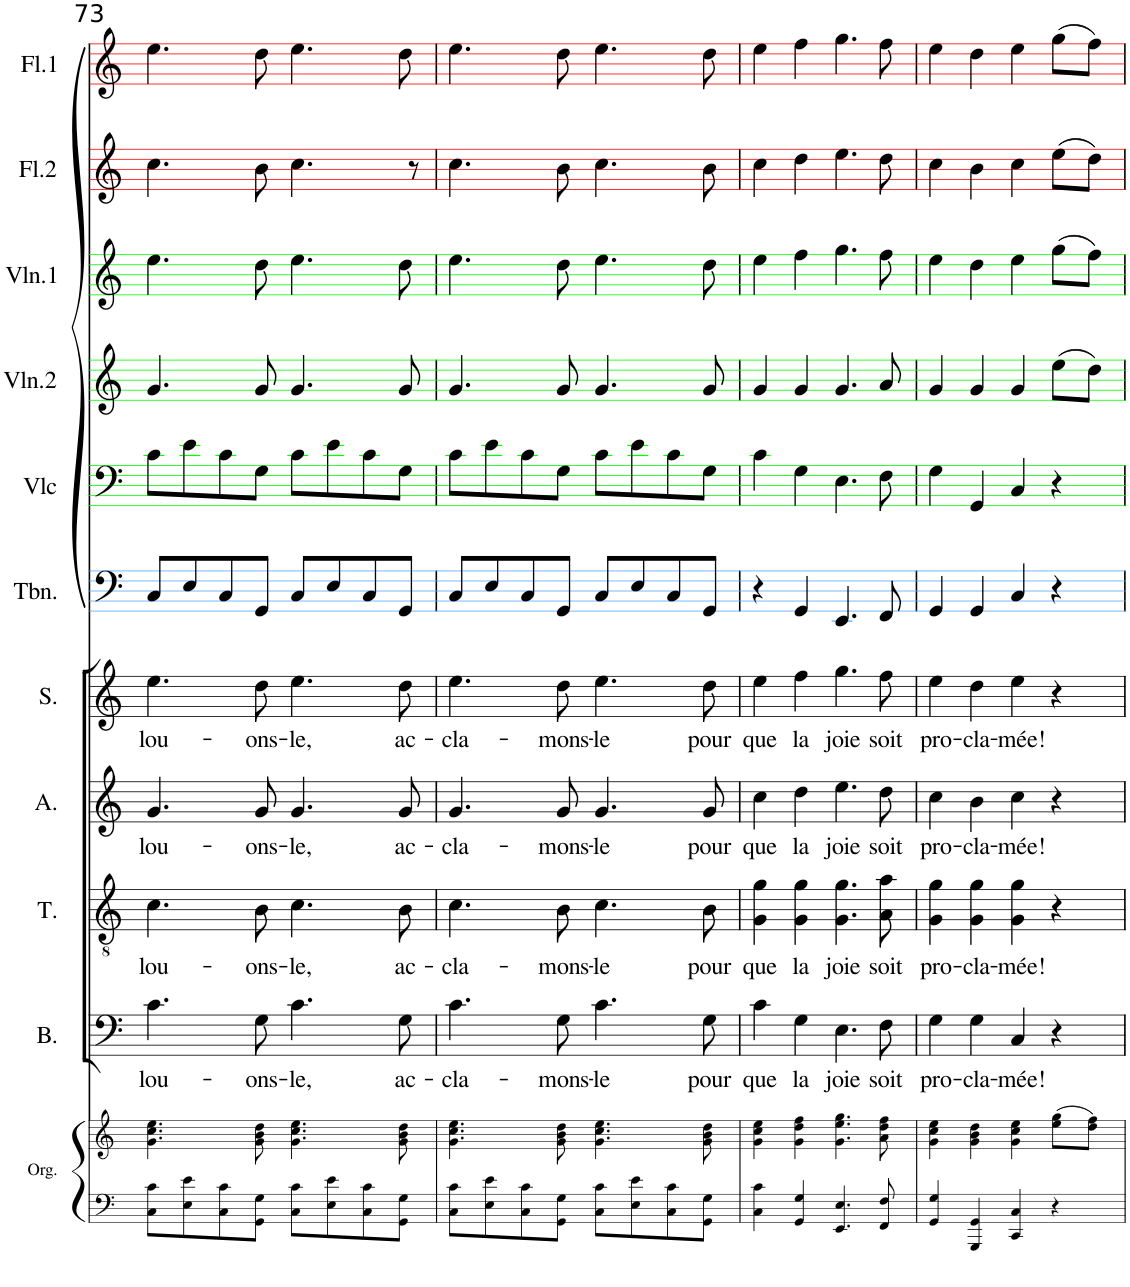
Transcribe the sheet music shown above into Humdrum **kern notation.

**kern	**kern	**kern	**text	**kern	**text	**kern	**text	**kern	**text	**kern	**kern	**kern	**kern	**kern	**kern
*part11	*part11	*part10	*part10	*part9	*part9	*part8	*part8	*part7	*part7	*part6	*part5	*part4	*part3	*part2	*part1
*staff12	*staff11	*staff10	*staff10	*staff9	*staff9	*staff8	*staff8	*staff7	*staff7	*staff6	*staff5	*staff4	*staff3	*staff2	*staff1
*I"Orgue	*	*I"Bass	*	*I"Ténor	*	*I"Alto	*	*I"Soprano	*	*I"Trombone	*I"Violoncelle	*I"Violon 2	*I"Violon 1	*I"Flûte 2	*I"Flûte 1
*I'Org.	*	*I'B.	*	*I'T.	*	*I'A.	*	*I'S.	*	*I'Tbn.	*I'Vlc	*I'Vln.2	*I'Vln.1	*I'Fl.2	*I'Fl.1
!!LO:PB:g=z
*clefF4	*clefG2	*clefF4	*	*clefGv2	*	*clefG2	*	*clefG2	*	*clefF4	*clefF4	*clefG2	*clefG2	*clefG2	*clefG2
*k[]	*k[]	*k[]	*	*k[]	*	*k[]	*	*k[]	*	*k[]	*k[]	*k[]	*k[]	*k[]	*k[]
*M4/4	*M4/4	*M4/4	*	*M4/4	*	*M4/4	*	*M4/4	*	*M4/4	*M4/4	*M4/4	*M4/4	*M4/4	*M4/4
*met(c)	*met(c)	*met(c)	*	*met(c)	*	*met(c)	*	*met(c)	*	*met(c)	*met(c)	*met(c)	*met(c)	*met(c)	*met(c)
=73	=73	=73	=73	=73	=73	=73	=73	=73	=73	=73	=73	=73	=73	=73	=73
!	!	!	!LO:LY:b	!	!LO:LY:b	!	!LO:LY:b	!	!LO:LY:b	!	!	!	!	!	!
8C\ 8c\L	4.g\ 4.cc\ 4.ee\	4.c\	lou-	4.c\	lou-	4.g/	lou-	4.ee\	lou-	8C/L	8c\L	4.g/	4.ee\	4.cc\	4.ee\
8E\ 8e\	.	.	.	.	.	.	.	.	.	8E/	8e\	.	.	.	.
8C\ 8c\	.	.	.	.	.	.	.	.	.	8C/	8c\	.	.	.	.
!	!	!	!LO:LY:b	!	!LO:LY:b	!	!LO:LY:b	!	!LO:LY:b	!	!	!	!	!	!
8GG\ 8G\J	8g\ 8b\ 8dd\	8G\	-ons-	8B\	-ons-	8g/	-ons-	8dd\	-ons-	8GG/J	8G\J	8g/	8dd\	8b\	8dd\
!	!	!	!LO:LY:b	!	!LO:LY:b	!	!LO:LY:b	!	!LO:LY:b	!	!	!	!	!	!
8C\ 8c\L	4.g\ 4.cc\ 4.ee\	4.c\	-le,	4.c\	-le,	4.g/	-le,	4.ee\	-le,	8C/L	8c\L	4.g/	4.ee\	4.cc\	4.ee\
8E\ 8e\	.	.	.	.	.	.	.	.	.	8E/	8e\	.	.	.	.
8C\ 8c\	.	.	.	.	.	.	.	.	.	8C/	8c\	.	.	.	.
!	!	!	!LO:LY:b	!	!LO:LY:b	!	!LO:LY:b	!	!LO:LY:b	!	!	!	!	!	!
8GG\ 8G\J	8g\ 8b\ 8dd\	8G\	ac-	8B\	ac-	8g/	ac-	8dd\	ac-	8GG/J	8G\J	8g/	8dd\	8r	8dd\
=74	=74	=74	=74	=74	=74	=74	=74	=74	=74	=74	=74	=74	=74	=74	=74
!	!	!	!LO:LY:b	!	!LO:LY:b	!	!LO:LY:b	!	!LO:LY:b	!	!	!	!	!	!
8C\ 8c\L	4.g\ 4.cc\ 4.ee\	4.c\	-cla-	4.c\	-cla-	4.g/	-cla-	4.ee\	-cla-	8C/L	8c\L	4.g/	4.ee\	4.cc\	4.ee\
8E\ 8e\	.	.	.	.	.	.	.	.	.	8E/	8e\	.	.	.	.
8C\ 8c\	.	.	.	.	.	.	.	.	.	8C/	8c\	.	.	.	.
!	!	!	!LO:LY:b	!	!LO:LY:b	!	!LO:LY:b	!	!LO:LY:b	!	!	!	!	!	!
8GG\ 8G\J	8g\ 8b\ 8dd\	8G\	-mons-	8B\	-mons-	8g/	-mons-	8dd\	-mons-	8GG/J	8G\J	8g/	8dd\	8b\	8dd\
!	!	!	!LO:LY:b	!	!LO:LY:b	!	!LO:LY:b	!	!LO:LY:b	!	!	!	!	!	!
8C\ 8c\L	4.g\ 4.cc\ 4.ee\	4.c\	-le	4.c\	-le	4.g/	-le	4.ee\	-le	8C/L	8c\L	4.g/	4.ee\	4.cc\	4.ee\
8E\ 8e\	.	.	.	.	.	.	.	.	.	8E/	8e\	.	.	.	.
8C\ 8c\	.	.	.	.	.	.	.	.	.	8C/	8c\	.	.	.	.
!	!	!	!LO:LY:b	!	!LO:LY:b	!	!LO:LY:b	!	!LO:LY:b	!	!	!	!	!	!
8GG\ 8G\J	8g\ 8b\ 8dd\	8G\	pour	8B\	pour	8g/	pour	8dd\	pour	8GG/J	8G\J	8g/	8dd\	8b\	8dd\
=75	=75	=75	=75	=75	=75	=75	=75	=75	=75	=75	=75	=75	=75	=75	=75
!	!	!	!LO:LY:b	!	!LO:LY:b	!	!LO:LY:b	!	!LO:LY:b	!	!	!	!	!	!
4C\ 4c\	4g\ 4cc\ 4ee\	4c\	que	4G\ 4g\	que	4cc\	que	4ee\	que	4r	4c\	4g/	4ee\	4cc\	4ee\
!	!	!	!LO:LY:b	!	!LO:LY:b	!	!LO:LY:b	!	!LO:LY:b	!	!	!	!	!	!
4GG/ 4G/	4g\ 4dd\ 4ff\	4G\	la	4G\ 4g\	la	4dd\	la	4ff\	la	4GG/	4G\	4g/	4ff\	4dd\	4ff\
!	!	!	!LO:LY:b	!	!LO:LY:b	!	!LO:LY:b	!	!LO:LY:b	!	!	!	!	!	!
4.EE/ 4.E/	4.g\ 4.ee\ 4.gg\	4.E\	joie	4.G\ 4.g\	joie	4.ee\	joie	4.gg\	joie	4.EE/	4.E\	4.g/	4.gg\	4.ee\	4.gg\
!	!	!	!LO:LY:b	!	!LO:LY:b	!	!LO:LY:b	!	!LO:LY:b	!	!	!	!	!	!
8FF/ 8F/	8a\ 8dd\ 8ff\	8F\	soit	8A\ 8a\	soit	8dd\	soit	8ff\	soit	8FF/	8F\	8a/	8ff\	8dd\	8ff\
=76	=76	=76	=76	=76	=76	=76	=76	=76	=76	=76	=76	=76	=76	=76	=76
!	!	!	!LO:LY:b	!	!LO:LY:b	!	!LO:LY:b	!	!LO:LY:b	!	!	!	!	!	!
4GG/ 4G/	4g\ 4cc\ 4ee\	4G\	pro-	4G\ 4g\	pro-	4cc\	pro-	4ee\	pro-	4GG/	4G\	4g/	4ee\	4cc\	4ee\
!	!	!	!LO:LY:b	!	!LO:LY:b	!	!LO:LY:b	!	!LO:LY:b	!	!	!	!	!	!
4GGG/ 4GG/	4g\ 4b\ 4dd\	4G\	-cla-	4G\ 4g\	-cla-	4b\	-cla-	4dd\	-cla-	4GG/	4GG/	4g/	4dd\	4b\	4dd\
!	!	!	!LO:LY:b	!	!LO:LY:b	!	!LO:LY:b	!	!LO:LY:b	!	!	!	!	!	!
4CC/ 4C/	4g\ 4cc\ 4ee\	4C/	-mée!	4G\ 4g\	-mée!	4cc\	-mée!	4ee\	-mée!	4C/	4C/	4g/	4ee\	4cc\	4ee\
4r	(8ee\ 8gg\L	4r	.	4r	.	4r	.	4r	.	4r	4r	(8ee\L	(8gg\L	(8ee\L	(8gg\L
.	8dd\ 8ff\J)	.	.	.	.	.	.	.	.	.	.	8dd\J)	8ff\J)	8dd\J)	8ff\J)
=	=	=	=	=	=	=	=	=	=	=	=	=	=	=	=
*-	*-	*-	*-	*-	*-	*-	*-	*-	*-	*-	*-	*-	*-	*-	*-
